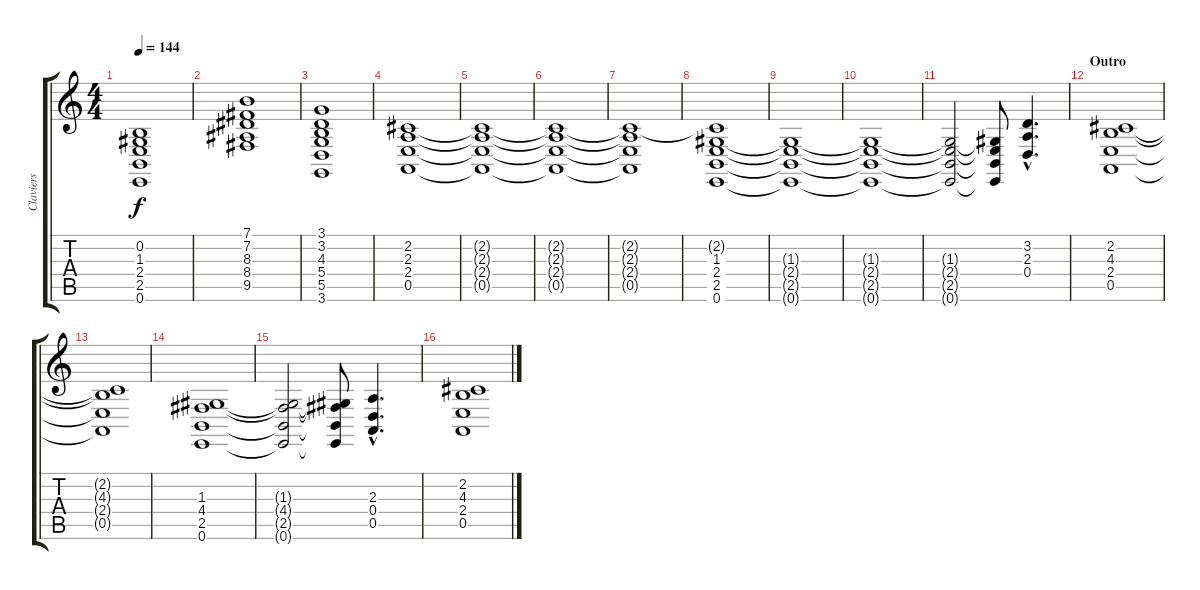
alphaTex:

\track ("Claviers" "Claviers") {instrument synthstrings1}
\staff {score tabs}
\tuning (E4 B3 G3 D3 A2 E2) {hide}
\ts (4 4)
\tempo 144
\clef g2
\ks c
(0.2 1.3 2.4 2.5 0.6).1{dy f volume 11} |
(7.1 7.2 8.3 8.4 9.5).1{volume 15} |
(3.1 3.2 4.3 5.4 5.5 3.6).1{volume 15} |
(2.2 2.3 2.4 0.5).1 |
(2.2{t} 2.3{t} 2.4{t} 0.5{t}).1 |
(2.2{t} 2.3{t} 2.4{t} 0.5{t}).1 |
(2.2{t} 2.3{t} 2.4{t} 0.5{t}).1 |
(2.2{t} 1.3 2.4 2.5 0.6).1 |
(1.3{t} 2.4{t} 2.5{t} 0.6{t}).1 |
(1.3{t} 2.4{t} 2.5{t} 0.6{t}).1 |
(1.3{t} 2.4{t} 2.5{t} 0.6{t}).2 (1.3{t} 2.4{t} 2.5{t} 0.6{t}).8 (3.2{hac} 2.3{hac} 0.4{hac}).4{d} |
\section ("" "Outro")
(2.2 4.3 2.4 0.5).1 |
(2.2{t} 4.3{t} 2.4{t} 0.5{t}).1 |
(1.3 4.4 2.5 0.6).1 |
(1.3{t} 4.4{t} 2.5{t} 0.6{t}).2 (1.3{t} 4.4{t} 2.5{t} 0.6{t}).8 (2.3{hac} 0.4{hac} 0.5{hac}).4{d} |
(2.2 4.3 2.4 0.5).1
